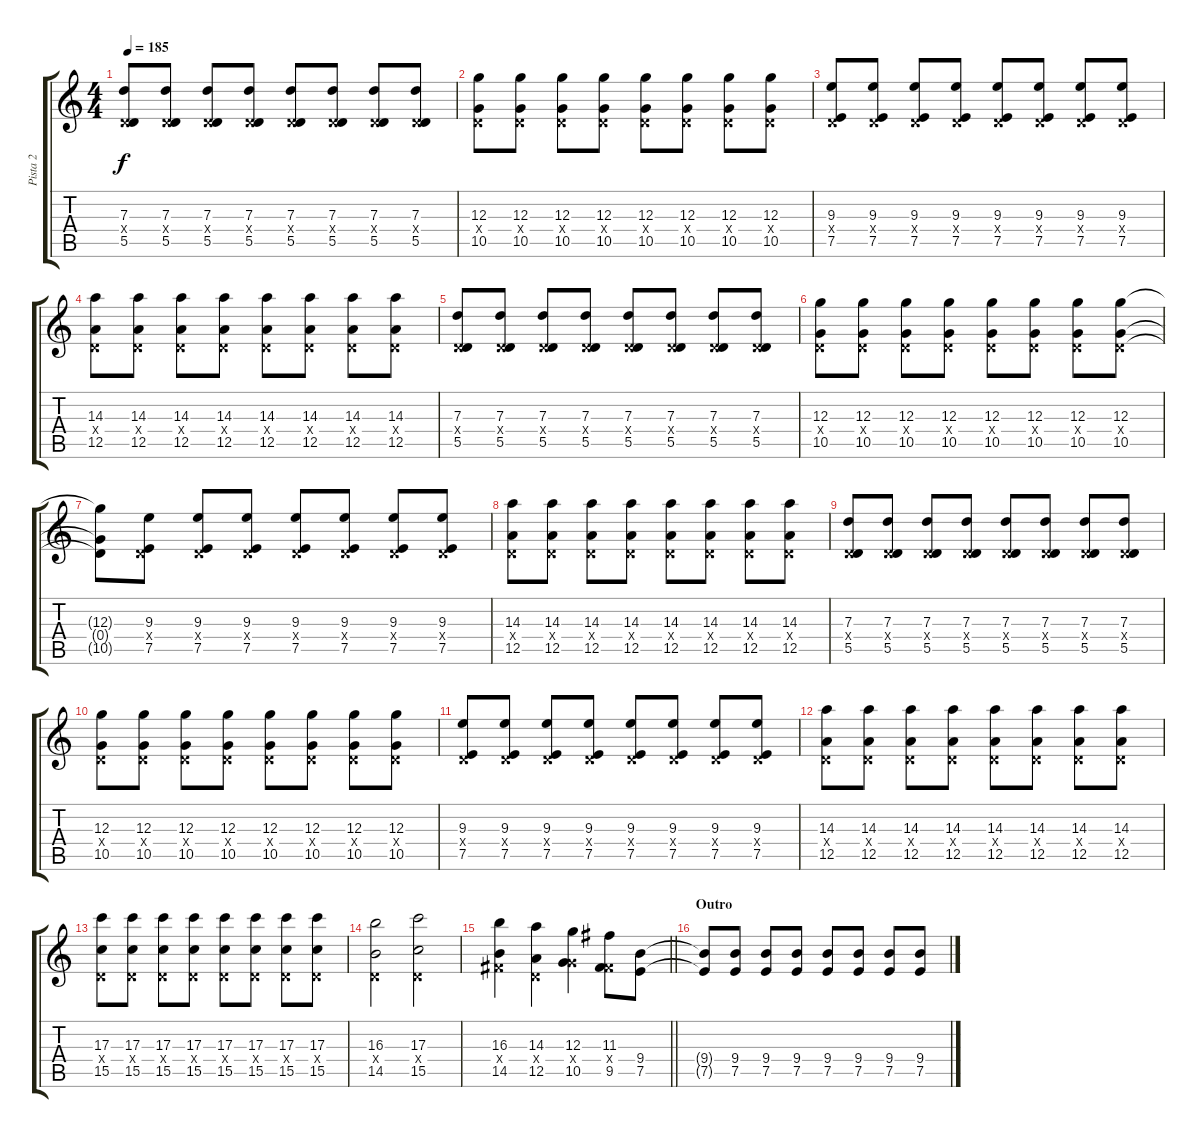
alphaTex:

\track ("Pista 2" "Pista 2") {instrument overdrivenguitar}
\staff {score tabs}
\tuning (E4 B3 G3 D3 A2 E2) {hide}
\ts (4 4)
\tempo 185
\clef g2
\ks c
(7.3 0.4{x} 5.5).8{dy f} (7.3 0.4{x} 5.5).8 (7.3 0.4{x} 5.5).8 (7.3 0.4{x} 5.5).8 (7.3 0.4{x} 5.5).8 (7.3 0.4{x} 5.5).8 (7.3 0.4{x} 5.5).8 (7.3 0.4{x} 5.5).8 |
(12.3 0.4{x} 10.5).8 (12.3 0.4{x} 10.5).8 (12.3 0.4{x} 10.5).8 (12.3 0.4{x} 10.5).8 (12.3 0.4{x} 10.5).8 (12.3 0.4{x} 10.5).8 (12.3 0.4{x} 10.5).8 (12.3 0.4{x} 10.5).8 |
(9.3 0.4{x} 7.5).8 (9.3 0.4{x} 7.5).8 (9.3 0.4{x} 7.5).8 (9.3 0.4{x} 7.5).8 (9.3 0.4{x} 7.5).8 (9.3 0.4{x} 7.5).8 (9.3 0.4{x} 7.5).8 (9.3 0.4{x} 7.5).8 |
(14.3 0.4{x} 12.5).8 (14.3 0.4{x} 12.5).8 (14.3 0.4{x} 12.5).8 (14.3 0.4{x} 12.5).8 (14.3 0.4{x} 12.5).8 (14.3 0.4{x} 12.5).8 (14.3 0.4{x} 12.5).8 (14.3 0.4{x} 12.5).8 |
(7.3 0.4{x} 5.5).8 (7.3 0.4{x} 5.5).8 (7.3 0.4{x} 5.5).8 (7.3 0.4{x} 5.5).8 (7.3 0.4{x} 5.5).8 (7.3 0.4{x} 5.5).8 (7.3 0.4{x} 5.5).8 (7.3 0.4{x} 5.5).8 |
(12.3 0.4{x} 10.5).8 (12.3 0.4{x} 10.5).8 (12.3 0.4{x} 10.5).8 (12.3 0.4{x} 10.5).8 (12.3 0.4{x} 10.5).8 (12.3 0.4{x} 10.5).8 (12.3 0.4{x} 10.5).8 (12.3 0.4{x} 10.5).8 |
(12.3{t} 0.4{t} 10.5{t}).8 (9.3 0.4{x} 7.5).8 (9.3 0.4{x} 7.5).8 (9.3 0.4{x} 7.5).8 (9.3 0.4{x} 7.5).8 (9.3 0.4{x} 7.5).8 (9.3 0.4{x} 7.5).8 (9.3 0.4{x} 7.5).8 |
(14.3 0.4{x} 12.5).8 (14.3 0.4{x} 12.5).8 (14.3 0.4{x} 12.5).8 (14.3 0.4{x} 12.5).8 (14.3 0.4{x} 12.5).8 (14.3 0.4{x} 12.5).8 (14.3 0.4{x} 12.5).8 (14.3 0.4{x} 12.5).8 |
(7.3 0.4{x} 5.5).8 (7.3 0.4{x} 5.5).8 (7.3 0.4{x} 5.5).8 (7.3 0.4{x} 5.5).8 (7.3 0.4{x} 5.5).8 (7.3 0.4{x} 5.5).8 (7.3 0.4{x} 5.5).8 (7.3 0.4{x} 5.5).8 |
(12.3 0.4{x} 10.5).8 (12.3 0.4{x} 10.5).8 (12.3 0.4{x} 10.5).8 (12.3 0.4{x} 10.5).8 (12.3 0.4{x} 10.5).8 (12.3 0.4{x} 10.5).8 (12.3 0.4{x} 10.5).8 (12.3 0.4{x} 10.5).8 |
(9.3 0.4{x} 7.5).8 (9.3 0.4{x} 7.5).8 (9.3 0.4{x} 7.5).8 (9.3 0.4{x} 7.5).8 (9.3 0.4{x} 7.5).8 (9.3 0.4{x} 7.5).8 (9.3 0.4{x} 7.5).8 (9.3 0.4{x} 7.5).8 |
(14.3 0.4{x} 12.5).8 (14.3 0.4{x} 12.5).8 (14.3 0.4{x} 12.5).8 (14.3 0.4{x} 12.5).8 (14.3 0.4{x} 12.5).8 (14.3 0.4{x} 12.5).8 (14.3 0.4{x} 12.5).8 (14.3 0.4{x} 12.5).8 |
(17.3 0.4{x} 15.5).8 (17.3 0.4{x} 15.5).8 (17.3 0.4{x} 15.5).8 (17.3 0.4{x} 15.5).8 (17.3 0.4{x} 15.5).8 (17.3 0.4{x} 15.5).8 (17.3 0.4{x} 15.5).8 (17.3 0.4{x} 15.5).8 |
(16.3 0.4{x} 14.5).2 (17.3 0.4{x} 15.5).2 |
\barLineRight lightlight
(16.3 4.4{x} 14.5).4 (14.3 0.4{x} 12.5).4 (12.3 5.4{x} 10.5).4 (11.3 4.4{x} 9.5).8 (9.4 7.5).8 |
\section ("" "Outro")
(9.4{t} 7.5{t}).8 (9.4 7.5).8 (9.4 7.5).8 (9.4 7.5).8 (9.4 7.5).8 (9.4 7.5).8 (9.4 7.5).8 (9.4 7.5).8
